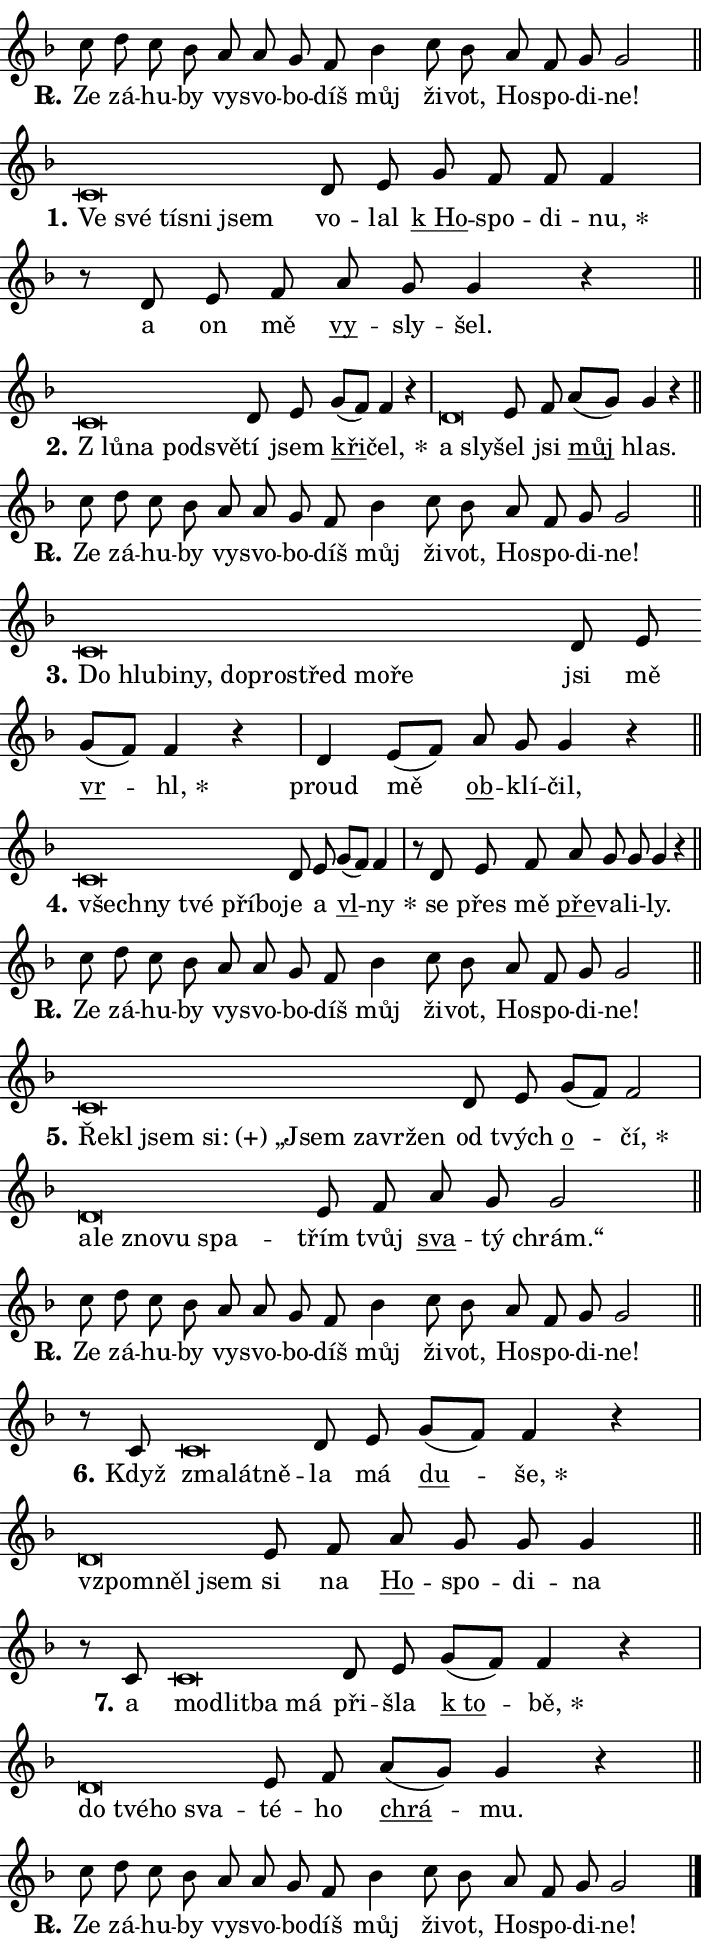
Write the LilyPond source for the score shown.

\version "2.24.0"
\header { tagline = "" }
\paper {
  indent = 0\cm
  top-margin = 0\cm
  right-margin = 0.13\cm % to fit lyric hyphens
  bottom-margin = 0\cm
  left-margin = 0\cm
  paper-width = 12\cm
  page-breaking = #ly:one-page-breaking
  system-system-spacing.basic-distance = #11
  score-system-spacing.basic-distance = #11
  ragged-last = ##f
}


%% Author: Thomas Morley
%% https://lists.gnu.org/archive/html/lilypond-user/2020-05/msg00002.html
#(define (line-position grob)
"Returns position of @var[grob} in current system:
   @code{'start}, if at first time-step
   @code{'end}, if at last time-step
   @code{'middle} otherwise
"
  (let* ((col (ly:item-get-column grob))
         (ln (ly:grob-object col 'left-neighbor))
         (rn (ly:grob-object col 'right-neighbor))
         (col-to-check-left (if (ly:grob? ln) ln col))
         (col-to-check-right (if (ly:grob? rn) rn col))
         (break-dir-left
           (and
             (ly:grob-property col-to-check-left 'non-musical #f)
             (ly:item-break-dir col-to-check-left)))
         (break-dir-right
           (and
             (ly:grob-property col-to-check-right 'non-musical #f)
             (ly:item-break-dir col-to-check-right))))
        (cond ((eqv? 1 break-dir-left) 'start)
              ((eqv? -1 break-dir-right) 'end)
              (else 'middle))))

#(define (tranparent-at-line-position vctor)
  (lambda (grob)
  "Relying on @code{line-position} select the relevant enry from @var{vctor}.
Used to determine transparency,"
    (case (line-position grob)
      ((end) (not (vector-ref vctor 0)))
      ((middle) (not (vector-ref vctor 1)))
      ((start) (not (vector-ref vctor 2))))))

noteHeadBreakVisibility =
#(define-music-function (break-visibility)(vector?)
"Makes @code{NoteHead}s transparent relying on @var{break-visibility}"
#{
  \override NoteHead.transparent =
    #(tranparent-at-line-position break-visibility)
#})

#(define delete-ledgers-for-transparent-note-heads
  (lambda (grob)
    "Reads whether a @code{NoteHead} is transparent.
If so this @code{NoteHead} is removed from @code{'note-heads} from
@var{grob}, which is supposed to be @code{LedgerLineSpanner}.
As a result ledgers are not printed for this @code{NoteHead}"
    (let* ((nhds-array (ly:grob-object grob 'note-heads))
           (nhds-list
             (if (ly:grob-array? nhds-array)
                 (ly:grob-array->list nhds-array)
                 '()))
           ;; Relies on the transparent-property being done before
           ;; Staff.LedgerLineSpanner.after-line-breaking is executed.
           ;; This is fragile ...
           (to-keep
             (remove
               (lambda (nhd)
                 (ly:grob-property nhd 'transparent #f))
               nhds-list)))
      ;; TODO find a better method to iterate over grob-arrays, similiar
      ;; to filter/remove etc for lists
      ;; For now rebuilt from scratch
      (set! (ly:grob-object grob 'note-heads)  '())
      (for-each
        (lambda (nhd)
          (ly:pointer-group-interface::add-grob grob 'note-heads nhd))
        to-keep))))

squashNotes = {
  \override NoteHead.X-extent = #'(-0.2 . 0.2)
  \override NoteHead.Y-extent = #'(-0.75 . 0)
  \override NoteHead.stencil =
    #(lambda (grob)
       (let ((pos (ly:grob-property grob 'staff-position)))
         (begin
           (if (< pos -7) (display "ERROR: Lower brevis then expected\n") (display ""))
           (if (<= pos -6) ly:text-interface::print ly:note-head::print))))
}
unSquashNotes = {
  \revert NoteHead.X-extent
  \revert NoteHead.Y-extent
  \revert NoteHead.stencil
}

hideNotes = \noteHeadBreakVisibility #begin-of-line-visible
unHideNotes = \noteHeadBreakVisibility #all-visible

% work-around for resetting accidentals
% https://lilypond.org/doc/v2.23/Documentation/notation/displaying-rhythms#unmetered-music
cadenzaMeasure = {
  \cadenzaOff
  \partial 1024 s1024
  \cadenzaOn
}

#(define-markup-command (accent layout props text) (markup?)
  "Underline accented syllable"
  (interpret-markup layout props
    #{\markup \override #'(offset . 4.3) \underline { #text }#}))

responsum = \markup \concat {
  "R" \hspace #-1.05 \path #0.1 #'((moveto 0 0.07) (lineto 0.9 0.8)) \hspace #0.05 "."
}

spaceSize = #0.6828661417322834 % exact space size for TeX Gyre Schola

\layout {
  \context {
    \Staff
    \remove "Time_signature_engraver"
    \override LedgerLineSpanner.after-line-breaking = #delete-ledgers-for-transparent-note-heads
  }
  \context {
    \Lyrics {
      \override LyricSpace.minimum-distance = \spaceSize
      \override LyricText.font-name = #"TeX Gyre Schola"
      \override LyricText.font-size = 1
      \override StanzaNumber.font-name = #"TeX Gyre Schola Bold"
      \override StanzaNumber.font-size = 1
    }
  }
  \context {
    \Score 
    \override NoteHead.text =
      #(lambda (grob) 
        (let ((pos (ly:grob-property grob 'staff-position)))
          #{\markup {
            \combine
              \halign #-0.55 \raise #(if (= pos -6) 0 0.5) \override #'(thickness . 2) \draw-line #'(3.2 . 0)
              \musicglyph "noteheads.sM1"
          }#}))
  }
}

% magnetic-lyrics.ily
%
%   written by
%     Jean Abou Samra <jean@abou-samra.fr>
%     Werner Lemberg <wl@gnu.org>
%
%   adapted by
%     Jiri Hon <jiri.hon@gmail.com>
%
% Version 2022-Apr-15

% https://www.mail-archive.com/lilypond-user@gnu.org/msg149350.html

#(define (Left_hyphen_pointer_engraver context)
   "Collect syllable-hyphen-syllable occurrences in lyrics and store
them in properties.  This engraver only looks to the left.  For
example, if the lyrics input is @code{foo -- bar}, it does the
following.

@itemize @bullet
@item
Set the @code{text} property of the @code{LyricHyphen} grob between
@q{foo} and @q{bar} to @code{foo}.

@item
Set the @code{left-hyphen} property of the @code{LyricText} grob with
text @q{foo} to the @code{LyricHyphen} grob between @q{foo} and
@q{bar}.
@end itemize

Use this auxiliary engraver in combination with the
@code{lyric-@/text::@/apply-@/magnetic-@/offset!} hook."
   (let ((hyphen #f)
         (text #f))
     (make-engraver
      (acknowledgers
       ((lyric-syllable-interface engraver grob source-engraver)
        (set! text grob)))
      (end-acknowledgers
       ((lyric-hyphen-interface engraver grob source-engraver)
        ;(when (not (grob::has-interface grob 'lyric-space-interface))
          (set! hyphen grob)));)
      ((stop-translation-timestep engraver)
       (when (and text hyphen)
         (ly:grob-set-object! text 'left-hyphen hyphen))
       (set! text #f)
       (set! hyphen #f)))))

#(define (lyric-text::apply-magnetic-offset! grob)
   "If the space between two syllables is less than the value in
property @code{LyricText@/.details@/.squash-threshold}, move the right
syllable to the left so that it gets concatenated with the left
syllable.

Use this function as a hook for
@code{LyricText@/.after-@/line-@/breaking} if the
@code{Left_@/hyphen_@/pointer_@/engraver} is active."
   (let ((hyphen (ly:grob-object grob 'left-hyphen #f)))
     (when hyphen
       (let ((left-text (ly:spanner-bound hyphen LEFT)))
         (when (grob::has-interface left-text 'lyric-syllable-interface)
           (let* ((common (ly:grob-common-refpoint grob left-text X))
                  (this-x-ext (ly:grob-extent grob common X))
                  (left-x-ext
                   (begin
                     ;; Trigger magnetism for left-text.
                     (ly:grob-property left-text 'after-line-breaking)
                     (ly:grob-extent left-text common X)))
                  ;; `delta` is the gap width between two syllables.
                  (delta (- (interval-start this-x-ext)
                            (interval-end left-x-ext)))
                  (details (ly:grob-property grob 'details))
                  (threshold (assoc-get 'squash-threshold details 0.2)))
             (when (< delta threshold)
               (let* (;; We have to manipulate the input text so that
                      ;; ligatures crossing syllable boundaries are not
                      ;; disabled.  For languages based on the Latin
                      ;; script this is essentially a beautification.
                      ;; However, for non-Western scripts it can be a
                      ;; necessity.
                      (lt (ly:grob-property left-text 'text))
                      (rt (ly:grob-property grob 'text))
                      (is-space (grob::has-interface hyphen 'lyric-space-interface))
                      (space (if is-space " " ""))
                      (extra-delta (if is-space spaceSize 0))
                      ;; Append new syllable.
                      (ltrt-space (if (and (string? lt) (string? rt))
                                (string-append lt space rt)
                                (make-concat-markup (list lt space rt))))
                      ;; Right-align `ltrt` to the right side.
                      (ltrt-space-markup (grob-interpret-markup
                               grob
                               (make-translate-markup
                                (cons (interval-length this-x-ext) 0)
                                (make-right-align-markup ltrt-space)))))
                 (begin
                   ;; Don't print `left-text`.
                   (ly:grob-set-property! left-text 'stencil #f)
                   ;; Set text and stencil (which holds all collected
                   ;; syllables so far) and shift it to the left.
                   (ly:grob-set-property! grob 'text ltrt-space)
                   (ly:grob-set-property! grob 'stencil ltrt-space-markup)
                   (ly:grob-translate-axis! grob (- (- delta extra-delta)) X))))))))))


#(define (lyric-hyphen::displace-bounds-first grob)
   ;; Make very sure this callback isn't triggered too early.
   (let ((left (ly:spanner-bound grob LEFT))
         (right (ly:spanner-bound grob RIGHT)))
     (ly:grob-property left 'after-line-breaking)
     (ly:grob-property right 'after-line-breaking)
     (ly:lyric-hyphen::print grob)))

squashThreshold = #0.4

\layout {
  \context {
    \Lyrics
    \consists #Left_hyphen_pointer_engraver
    \override LyricText.after-line-breaking =
      #lyric-text::apply-magnetic-offset!
    \override LyricHyphen.stencil = #lyric-hyphen::displace-bounds-first
    \override LyricText.details.squash-threshold = \squashThreshold
    \override LyricHyphen.minimum-distance = 0
    \override LyricHyphen.minimum-length = \squashThreshold
  }
}

squashText = \override LyricText.details.squash-threshold = 9999
unSquashText = \override LyricText.details.squash-threshold = \squashThreshold

leftText = \override LyricText.self-alignment-X = #LEFT
unLeftText = \revert LyricText.self-alignment-X

starOffset = #(lambda (grob) 
                (let ((x_offset (ly:self-alignment-interface::aligned-on-x-parent grob)))
                  (if (= x_offset 0) 0 (+ x_offset 1.2))))

star = #(define-music-function (syllable)(string?)
"Append star separator at the end of a syllable"
#{
  \once \override LyricText.X-offset = #starOffset
  \lyricmode { \markup {
    #syllable
    \override #'((font-name . "TeX Gyre Schola Bold")) \hspace #0.2 \lower #0.65 \larger "*"
  } }
#})

starAccent = #(define-music-function (syllable)(string?)
"Append star separator at the end of a syllable and make accent"
#{
  \once \override LyricText.X-offset = #starOffset
  \lyricmode { \markup {
    \accent #syllable
    \override #'((font-name . "TeX Gyre Schola Bold")) \hspace #0.2 \lower #0.65 \larger "*"
  } }
#})

breath = #(define-music-function (syllable)(string?)
"Append breathing indicator at the end of a syllable"
#{
  \lyricmode { \markup { #syllable "+" } }
#})

optionalBreath = #(define-music-function (syllable)(string?)
"Append optional breathing indicator at the end of a syllable"
#{
  \lyricmode { \markup { #syllable "(+)" } }
#})


\score {
    <<
        \new Voice = "melody" { \cadenzaOn \key f \major \relative { c''8 d c bes \bar "" a a \bar "" g f \bar "" bes4 \bar "" c8 bes \bar "" a f g g2 \cadenzaMeasure \bar "||" \break } }
        \new Lyrics \lyricsto "melody" { \lyricmode { \set stanza = \responsum
Ze zá -- hu -- by vy -- svo -- bo -- díš můj ži -- vot, Ho -- spo -- di -- ne! } }
    >>
    \layout {}
}

\score {
    <<
        \new Voice = "melody" { \cadenzaOn \key f \major \relative { \squashNotes c'\breve*1/16 \hideNotes \breve*1/16 \bar "" \breve*1/16 \bar "" \breve*1/16 \breve*1/16 \bar "" \unHideNotes \unSquashNotes d8 e \bar "" g f f f4 \cadenzaMeasure \bar "|" r8 d8 e8 f \bar "" a g g4 r \cadenzaMeasure \bar "||" \break } }
        \new Lyrics \lyricsto "melody" { \lyricmode { \set stanza = "1."
\leftText Ve \squashText své tí -- sni jsem \unLeftText \unSquashText vo -- lal \markup \accent "k Ho" -- spo -- di -- \star nu, a on mě \markup \accent vy -- sly -- šel. } }
    >>
    \layout {}
}

\score {
    <<
        \new Voice = "melody" { \cadenzaOn \key f \major \relative { \squashNotes c'\breve*1/16 \hideNotes \breve*1/16 \bar "" \breve*1/16 \breve*1/16 \bar "" \unHideNotes \unSquashNotes d8 e \bar "" g[( f)] f4 r \cadenzaMeasure \bar "|" \squashNotes d\breve*1/16 \hideNotes \breve*1/16 \bar "" \unHideNotes \unSquashNotes e8 f \bar "" a[( g)] g4 r \cadenzaMeasure \bar "||" \break } }
        \new Lyrics \lyricsto "melody" { \lyricmode { \set stanza = "2."
\leftText "Z lů" -- \squashText na pod -- svě -- \unLeftText \unSquashText tí jsem \markup \accent kři -- \star čel, \leftText a \squashText sly -- \unLeftText \unSquashText šel jsi \markup \accent můj hlas. } }
    >>
    \layout {}
}

\score {
    <<
        \new Voice = "melody" { \cadenzaOn \key f \major \relative { c''8 d c bes \bar "" a a \bar "" g f \bar "" bes4 \bar "" c8 bes \bar "" a f g g2 \cadenzaMeasure \bar "||" \break } }
        \new Lyrics \lyricsto "melody" { \lyricmode { \set stanza = \responsum
Ze zá -- hu -- by vy -- svo -- bo -- díš můj ži -- vot, Ho -- spo -- di -- ne! } }
    >>
    \layout {}
}

\score {
    <<
        \new Voice = "melody" { \cadenzaOn \key f \major \relative { \squashNotes c'\breve*1/16 \hideNotes \breve*1/16 \bar "" \breve*1/16 \bar "" \breve*1/16 \bar "" \breve*1/16 \bar "" \breve*1/16 \bar "" \breve*1/16 \bar "" \breve*1/16 \breve*1/16 \bar "" \unHideNotes \unSquashNotes d8 e \bar "" g[( f)] f4 r \cadenzaMeasure \bar "|" d4 e8[( f)] \bar "" a g g4 r \cadenzaMeasure \bar "||" \break } }
        \new Lyrics \lyricsto "melody" { \lyricmode { \set stanza = "3."
\leftText Do \squashText hlu -- bi -- ny, do -- pro -- střed mo -- ře \unLeftText \unSquashText jsi mě \markup \accent vr -- \star hl, proud mě \markup \accent ob -- klí -- čil, } }
    >>
    \layout {}
}

\score {
    <<
        \new Voice = "melody" { \cadenzaOn \key f \major \relative { \squashNotes c'\breve*1/16 \hideNotes \breve*1/16 \bar "" \breve*1/16 \bar "" \breve*1/16 \breve*1/16 \bar "" \unHideNotes \unSquashNotes d8 e \bar "" g[( f)] f4 \cadenzaMeasure \bar "|" r8 d8 e8 f \bar "" a g g g4 r \cadenzaMeasure \bar "||" \break } }
        \new Lyrics \lyricsto "melody" { \lyricmode { \set stanza = "4."
\leftText všech -- \squashText ny tvé pří -- bo -- \unLeftText \unSquashText je a \markup \accent vl -- \star ny se přes mě \markup \accent pře -- va -- li -- ly. } }
    >>
    \layout {}
}

\score {
    <<
        \new Voice = "melody" { \cadenzaOn \key f \major \relative { c''8 d c bes \bar "" a a \bar "" g f \bar "" bes4 \bar "" c8 bes \bar "" a f g g2 \cadenzaMeasure \bar "||" \break } }
        \new Lyrics \lyricsto "melody" { \lyricmode { \set stanza = \responsum
Ze zá -- hu -- by vy -- svo -- bo -- díš můj ži -- vot, Ho -- spo -- di -- ne! } }
    >>
    \layout {}
}

\score {
    <<
        \new Voice = "melody" { \cadenzaOn \key f \major \relative { \squashNotes c'\breve*1/16 \hideNotes \breve*1/16 \bar "" \breve*1/16 \bar "" \breve*1/16 \bar "" \breve*1/16 \bar "" \breve*1/16 \bar "" \breve*1/16 \breve*1/16 \bar "" \unHideNotes \unSquashNotes d8 e \bar "" g[( f)] f2 \cadenzaMeasure \bar "|" \squashNotes d\breve*1/16 \hideNotes \breve*1/16 \bar "" \breve*1/16 \bar "" \breve*1/16 \breve*1/16 \bar "" \unHideNotes \unSquashNotes e8 f \bar "" a g g2 \cadenzaMeasure \bar "||" \break } }
        \new Lyrics \lyricsto "melody" { \lyricmode { \set stanza = "5."
\leftText Ře -- \squashText kl jsem \optionalBreath si: „Jsem za -- vr -- žen \unLeftText \unSquashText od tvých \markup \accent o -- \star čí, \leftText a -- \squashText le zno -- vu spa -- \unLeftText \unSquashText třím tvůj \markup \accent sva -- tý chrám.“ } }
    >>
    \layout {}
}

\score {
    <<
        \new Voice = "melody" { \cadenzaOn \key f \major \relative { c''8 d c bes \bar "" a a \bar "" g f \bar "" bes4 \bar "" c8 bes \bar "" a f g g2 \cadenzaMeasure \bar "||" \break } }
        \new Lyrics \lyricsto "melody" { \lyricmode { \set stanza = \responsum
Ze zá -- hu -- by vy -- svo -- bo -- díš můj ži -- vot, Ho -- spo -- di -- ne! } }
    >>
    \layout {}
}

\score {
    <<
        \new Voice = "melody" { \cadenzaOn \key f \major \relative { r8 c'8 \squashNotes c\breve*1/16 \hideNotes \breve*1/16 \breve*1/16 \bar "" \unHideNotes \unSquashNotes d8 e \bar "" g[( f)] f4 r \cadenzaMeasure \bar "|" \squashNotes d\breve*1/16 \hideNotes \breve*1/16 \breve*1/16 \bar "" \unHideNotes \unSquashNotes e8 f \bar "" a g g g4 \cadenzaMeasure \bar "||" \break } }
        \new Lyrics \lyricsto "melody" { \lyricmode { \set stanza = "6."
Když \leftText zma -- \squashText lát -- ně -- \unLeftText \unSquashText la má \markup \accent du -- \star še, \leftText vzpo -- \squashText mněl jsem \unLeftText \unSquashText si na \markup \accent Ho -- spo -- di -- na } }
    >>
    \layout {}
}

\score {
    <<
        \new Voice = "melody" { \cadenzaOn \key f \major \relative { r8 c'8 \squashNotes c\breve*1/16 \hideNotes \breve*1/16 \bar "" \breve*1/16 \breve*1/16 \bar "" \unHideNotes \unSquashNotes d8 e \bar "" g[( f)] f4 r \cadenzaMeasure \bar "|" \squashNotes d\breve*1/16 \hideNotes \breve*1/16 \bar "" \breve*1/16 \breve*1/16 \bar "" \unHideNotes \unSquashNotes e8 f \bar "" a[( g)] g4 r \cadenzaMeasure \bar "||" \break } }
        \new Lyrics \lyricsto "melody" { \lyricmode { \set stanza = "7."
a \leftText mo -- \squashText dlit -- ba má \unLeftText \unSquashText při -- šla \markup \accent "k to" -- \star bě, \leftText do \squashText tvé -- ho sva -- \unLeftText \unSquashText té -- ho \markup \accent chrá -- mu. } }
    >>
    \layout {}
}

\score {
    <<
        \new Voice = "melody" { \cadenzaOn \key f \major \relative { c''8 d c bes \bar "" a a \bar "" g f \bar "" bes4 \bar "" c8 bes \bar "" a f g g2 \cadenzaMeasure \bar "||" \break } \bar "|." }
        \new Lyrics \lyricsto "melody" { \lyricmode { \set stanza = \responsum
Ze zá -- hu -- by vy -- svo -- bo -- díš můj ži -- vot, Ho -- spo -- di -- ne! } }
    >>
    \layout {}
}
